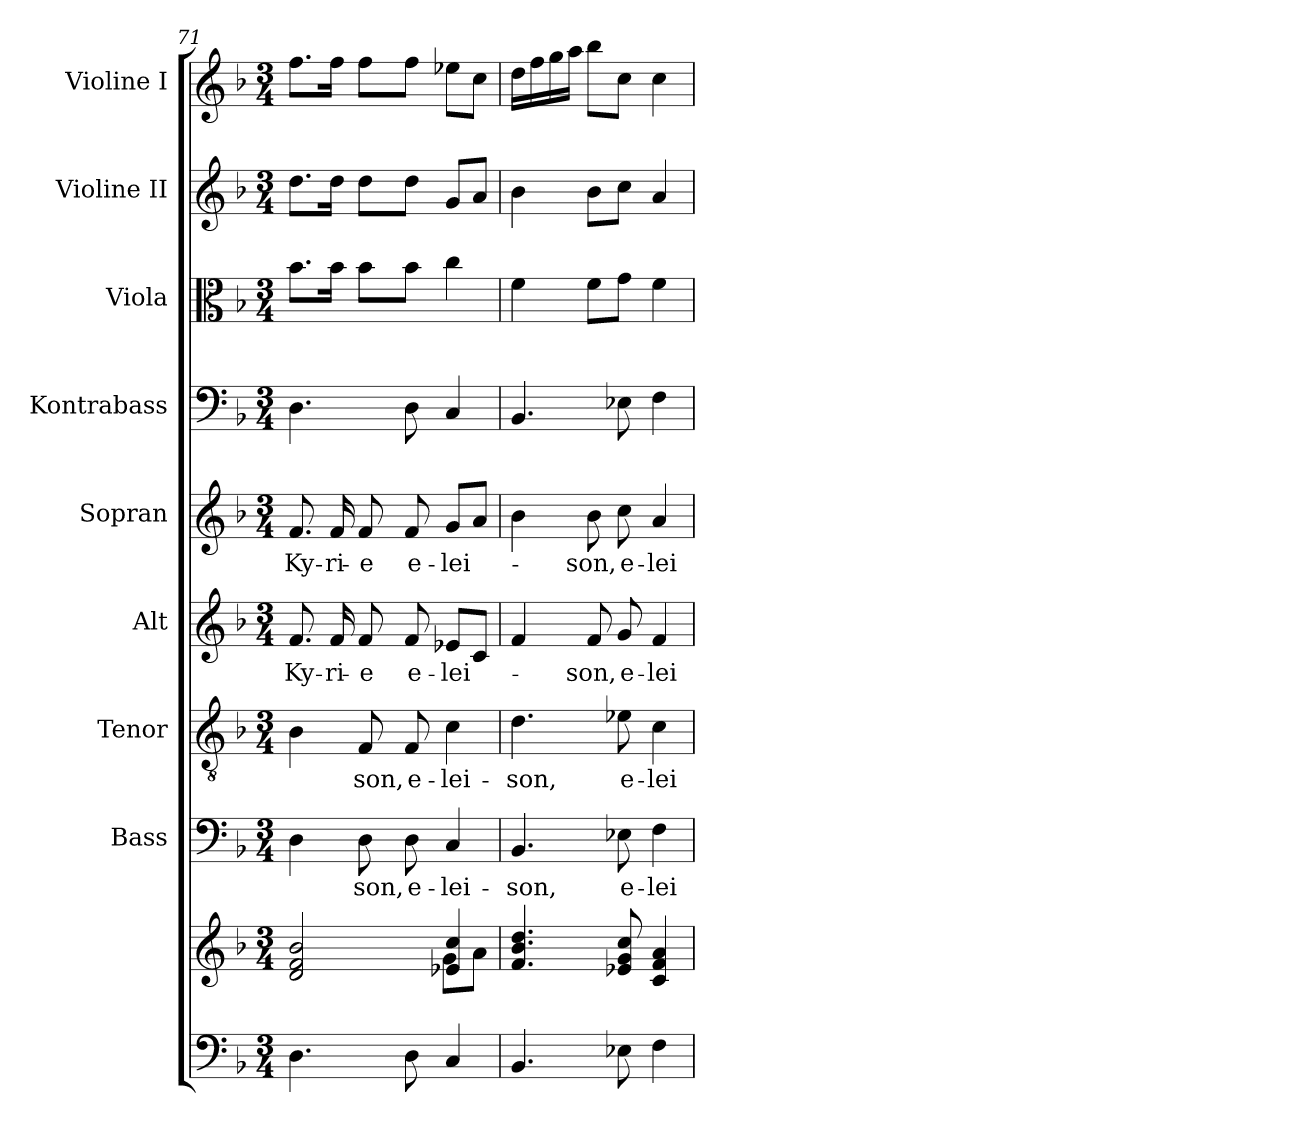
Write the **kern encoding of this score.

**kern	**kern	**kern	**text	**kern	**text	**kern	**text	**kern	**text	**kern	**kern	**kern	**kern
*part9	*part9	*part8	*part8	*part7	*part7	*part6	*part6	*part5	*part5	*part4	*part3	*part2	*part1
*staff10	*staff9	*staff8	*staff8	*staff7	*staff7	*staff6	*staff6	*staff5	*staff5	*staff4	*staff3	*staff2	*staff1
*	*	*I"Bass	*	*I"Tenor	*	*I"Alt	*	*I"Sopran	*	*I"Kontrabass	*I"Viola	*I"Violine II	*I"Violine I
*	*	*I'B.	*	*I'T.	*	*I'A.	*	*I'S.	*	*I'Kb.	*I'Vla.	*I'Vl. II	*I'Vl. I
*clefF4	*clefG2	*clefF4	*	*clefGv2	*	*clefG2	*	*clefG2	*	*clefF4	*clefC3	*clefG2	*clefG2
*	*	*	*	*	*	*	*	*	*	*ITrd7c12	*	*	*
*k[b-]	*k[b-]	*k[b-]	*	*k[b-]	*	*k[b-]	*	*k[b-]	*	*k[b-]	*k[b-]	*k[b-]	*k[b-]
*F:	*F:	*F:	*	*F:	*	*F:	*	*F:	*	*F:	*F:	*F:	*F:
*M3/4	*M3/4	*M3/4	*	*M3/4	*	*M3/4	*	*M3/4	*	*M3/4	*M3/4	*M3/4	*M3/4
=71	=71	=71	=71	=71	=71	=71	=71	=71	=71	=71	=71	=71	=71
*	*^	*	*	*	*	*	*	*	*	*	*	*	*
!	!	!	!	!	!	!	!	!LO:LY:b	!	!LO:LY:b	!	!	!	!
4.D\	2d/ 2f/ 2b-/	2ryy	4D\	.	4B-\	.	8.f/	Ky-	8.f/	Ky-	4.DD\	8.b-\L	8.dd\L	8.ff\L
!	!	!	!	!	!	!	!	!LO:LY:b	!	!LO:LY:b	!	!	!	!
.	.	.	.	.	.	.	16f/	-ri-	16f/	-ri-	.	16b-\Jk	16dd\Jk	16ff\Jk
!	!	!	!	!LO:LY:b	!	!LO:LY:b	!	!LO:LY:b	!	!LO:LY:b	!	!	!	!
.	.	.	8D\	-son,	8F/	-son,	8f/	-e	8f/	-e	.	8b-\L	8dd\L	8ff\L
!	!	!	!	!LO:LY:b	!	!LO:LY:b	!	!LO:LY:b	!	!LO:LY:b	!	!	!	!
8D\	.	.	8D\	e-	8F/	e-	8f/	e-	8f/	e-	8DD\	8b-\J	8dd\J	8ff\J
!	!	!	!	!LO:LY:b	!	!LO:LY:b	!	!LO:LY:b	!	!LO:LY:b	!	!	!	!
4C/	4e-X/ 4cc/	8g\L	4C/	-lei-	4c\	-lei-	8e-X/L	-lei-	8g/L	-lei-	4CC/	4cc\	8g/L	8ee-X\L
.	.	8a\J	.	.	.	.	8c/J	.	8a/J	.	.	.	8a/J	8cc\J
=72	=72	=72	=72	=72	=72	=72	=72	=72	=72	=72	=72	=72	=72	=72
!	!	!	!	!LO:LY:b	!	!LO:LY:b	!	!	!	!	!	!	!	!
*	*v	*v	*	*	*	*	*	*	*	*	*	*	*	*
4.BB-/	4.f/ 4.b-/ 4.dd/	4.BB-/	-son,	4.d\	-son,	4f/	.	4b-\	.	4.BBB-/	4f\	4b-\	16dd\LL
.	.	.	.	.	.	.	.	.	.	.	.	.	16ff\
.	.	.	.	.	.	.	.	.	.	.	.	.	16gg\
.	.	.	.	.	.	.	.	.	.	.	.	.	16aa\JJ
!	!	!	!	!	!	!	!LO:LY:b	!	!LO:LY:b	!	!	!	!
.	.	.	.	.	.	8f/	-son,	8b-\	-son,	.	8f\L	8b-\L	8bb-\L
!	!	!	!LO:LY:b	!	!LO:LY:b	!	!LO:LY:b	!	!LO:LY:b	!	!	!	!
8E-X\	8e-X/ 8g/ 8cc/	8E-X\	e-	8e-X\	e-	8g/	e-	8cc\	e-	8EE-X\	8g\J	8cc\J	8cc\J
!	!	!	!LO:LY:b	!	!LO:LY:b	!	!LO:LY:b	!	!LO:LY:b	!	!	!	!
4F\	4c/ 4f/ 4a/	4F\	-lei-	4c\	-lei-	4f/	-lei-	4a/	-lei-	4FF\	4f\	4a/	4cc\
=	=	=	=	=	=	=	=	=	=	=	=	=	=
*-	*-	*-	*-	*-	*-	*-	*-	*-	*-	*-	*-	*-	*-
